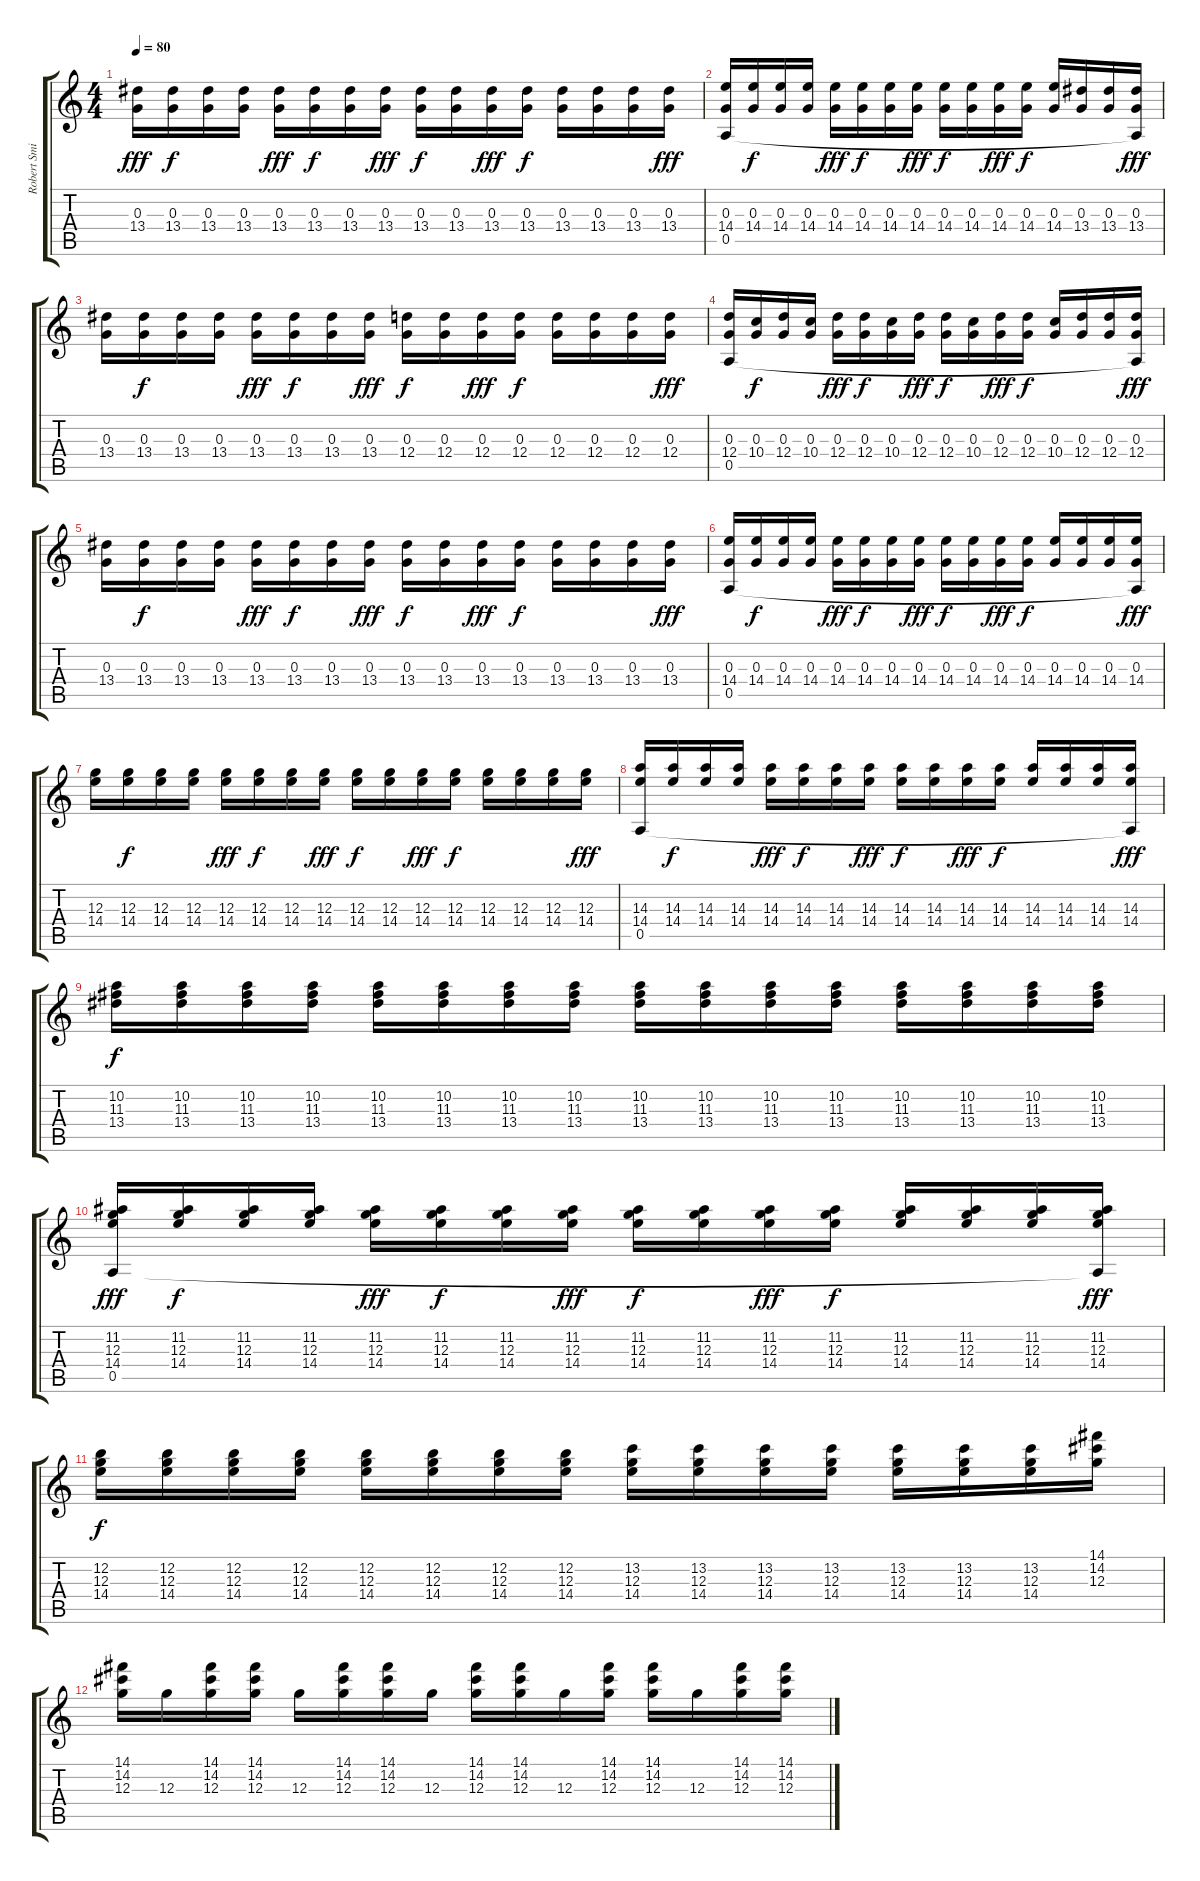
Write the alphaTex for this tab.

\track ("Robert Smith (guitar 1)" "Robert Smi") {instrument electricguitarclean}
\staff {score tabs}
\tuning (E4 B3 G3 D3 A2 E2) {hide}
\ts (4 4)
\tempo 80
\clef g2
\ks c
(0.3 13.4).16{dy fff} (0.3 13.4).16{dy f} (0.3 13.4).16 (0.3 13.4).16 (0.3 13.4).16{dy fff} (0.3 13.4).16{dy f} (0.3 13.4).16 (0.3 13.4).16{dy fff} (0.3 13.4).16{dy f} (0.3 13.4).16 (0.3 13.4).16{dy fff} (0.3 13.4).16{dy f} (0.3 13.4).16 (0.3 13.4).16 (0.3 13.4).16 (0.3 13.4).16{dy fff} |
(0.3 14.4 0.5).16 (0.3 14.4).16{dy f} (0.3 14.4).16 (0.3 14.4).16 (0.3 14.4).16{dy fff} (0.3 14.4).16{dy f} (0.3 14.4).16 (0.3 14.4).16{dy fff} (0.3 14.4).16{dy f} (0.3 14.4).16 (0.3 14.4).16{dy fff} (0.3 14.4).16{dy f} (0.3 14.4).16 (0.3 13.4).16 (0.3 13.4).16 (0.3 13.4 0.5{t}).16{dy fff} |
(0.3 13.4).16 (0.3 13.4).16{dy f} (0.3 13.4).16 (0.3 13.4).16 (0.3 13.4).16{dy fff} (0.3 13.4).16{dy f} (0.3 13.4).16 (0.3 13.4).16{dy fff} (0.3 12.4).16{dy f} (0.3 12.4).16 (0.3 12.4).16{dy fff} (0.3 12.4).16{dy f} (0.3 12.4).16 (0.3 12.4).16 (0.3 12.4).16 (0.3 12.4).16{dy fff} |
(0.3 12.4 0.5).16 (0.3 10.4).16{dy f} (0.3 12.4).16 (0.3 10.4).16 (0.3 12.4).16{dy fff} (0.3 12.4).16{dy f} (0.3 10.4).16 (0.3 12.4).16{dy fff} (0.3 12.4).16{dy f} (0.3 10.4).16 (0.3 12.4).16{dy fff} (0.3 12.4).16{dy f} (0.3 10.4).16 (0.3 12.4).16 (0.3 12.4).16 (0.3 12.4 0.5{t}).16{dy fff} |
(0.3 13.4).16 (0.3 13.4).16{dy f} (0.3 13.4).16 (0.3 13.4).16 (0.3 13.4).16{dy fff} (0.3 13.4).16{dy f} (0.3 13.4).16 (0.3 13.4).16{dy fff} (0.3 13.4).16{dy f} (0.3 13.4).16 (0.3 13.4).16{dy fff} (0.3 13.4).16{dy f} (0.3 13.4).16 (0.3 13.4).16 (0.3 13.4).16 (0.3 13.4).16{dy fff} |
(0.3 14.4 0.5).16 (0.3 14.4).16{dy f} (0.3 14.4).16 (0.3 14.4).16 (0.3 14.4).16{dy fff} (0.3 14.4).16{dy f} (0.3 14.4).16 (0.3 14.4).16{dy fff} (0.3 14.4).16{dy f} (0.3 14.4).16 (0.3 14.4).16{dy fff} (0.3 14.4).16{dy f} (0.3 14.4).16 (0.3 14.4).16 (0.3 14.4).16 (0.3 14.4 0.5{t}).16{dy fff} |
(12.3 14.4).16 (12.3 14.4).16{dy f} (12.3 14.4).16 (12.3 14.4).16 (12.3 14.4).16{dy fff} (12.3 14.4).16{dy f} (12.3 14.4).16 (12.3 14.4).16{dy fff} (12.3 14.4).16{dy f} (12.3 14.4).16 (12.3 14.4).16{dy fff} (12.3 14.4).16{dy f} (12.3 14.4).16 (12.3 14.4).16 (12.3 14.4).16 (12.3 14.4).16{dy fff} |
(14.3 14.4 0.5).16 (14.3 14.4).16{dy f} (14.3 14.4).16 (14.3 14.4).16 (14.3 14.4).16{dy fff} (14.3 14.4).16{dy f} (14.3 14.4).16 (14.3 14.4).16{dy fff} (14.3 14.4).16{dy f} (14.3 14.4).16 (14.3 14.4).16{dy fff} (14.3 14.4).16{dy f} (14.3 14.4).16 (14.3 14.4).16 (14.3 14.4).16 (14.3 14.4 0.5{t}).16{dy fff} |
(10.2 11.3 13.4).16{dy f} (10.2 11.3 13.4).16 (10.2 11.3 13.4).16 (10.2 11.3 13.4).16 (10.2 11.3 13.4).16 (10.2 11.3 13.4).16 (10.2 11.3 13.4).16 (10.2 11.3 13.4).16 (10.2 11.3 13.4).16 (10.2 11.3 13.4).16 (10.2 11.3 13.4).16 (10.2 11.3 13.4).16 (10.2 11.3 13.4).16 (10.2 11.3 13.4).16 (10.2 11.3 13.4).16 (10.2 11.3 13.4).16 |
(11.2 12.3 14.4 0.5).16{dy fff} (11.2 12.3 14.4).16{dy f} (11.2 12.3 14.4).16 (11.2 12.3 14.4).16 (11.2 12.3 14.4).16{dy fff} (11.2 12.3 14.4).16{dy f} (11.2 12.3 14.4).16 (11.2 12.3 14.4).16{dy fff} (11.2 12.3 14.4).16{dy f} (11.2 12.3 14.4).16 (11.2 12.3 14.4).16{dy fff} (11.2 12.3 14.4).16{dy f} (11.2 12.3 14.4).16 (11.2 12.3 14.4).16 (11.2 12.3 14.4).16 (11.2 12.3 14.4 0.5{t}).16{dy fff} |
(12.2 12.3 14.4).16{dy f} (12.2 12.3 14.4).16 (12.2 12.3 14.4).16 (12.2 12.3 14.4).16 (12.2 12.3 14.4).16 (12.2 12.3 14.4).16 (12.2 12.3 14.4).16 (12.2 12.3 14.4).16 (13.2 12.3 14.4).16 (13.2 12.3 14.4).16 (13.2 12.3 14.4).16 (13.2 12.3 14.4).16 (13.2 12.3 14.4).16 (13.2 12.3 14.4).16 (13.2 12.3 14.4).16 (14.1 14.2 12.3).16 |
(14.1 14.2 12.3).16{volume 0} 12.3.16 (14.1 14.2 12.3).16 (14.1 14.2 12.3).16 12.3.16 (14.1 14.2 12.3).16 (14.1 14.2 12.3).16 12.3.16 (14.1 14.2 12.3).16 (14.1 14.2 12.3).16 12.3.16 (14.1 14.2 12.3).16 (14.1 14.2 12.3).16 12.3.16 (14.1 14.2 12.3).16 (14.1 14.2 12.3).16
